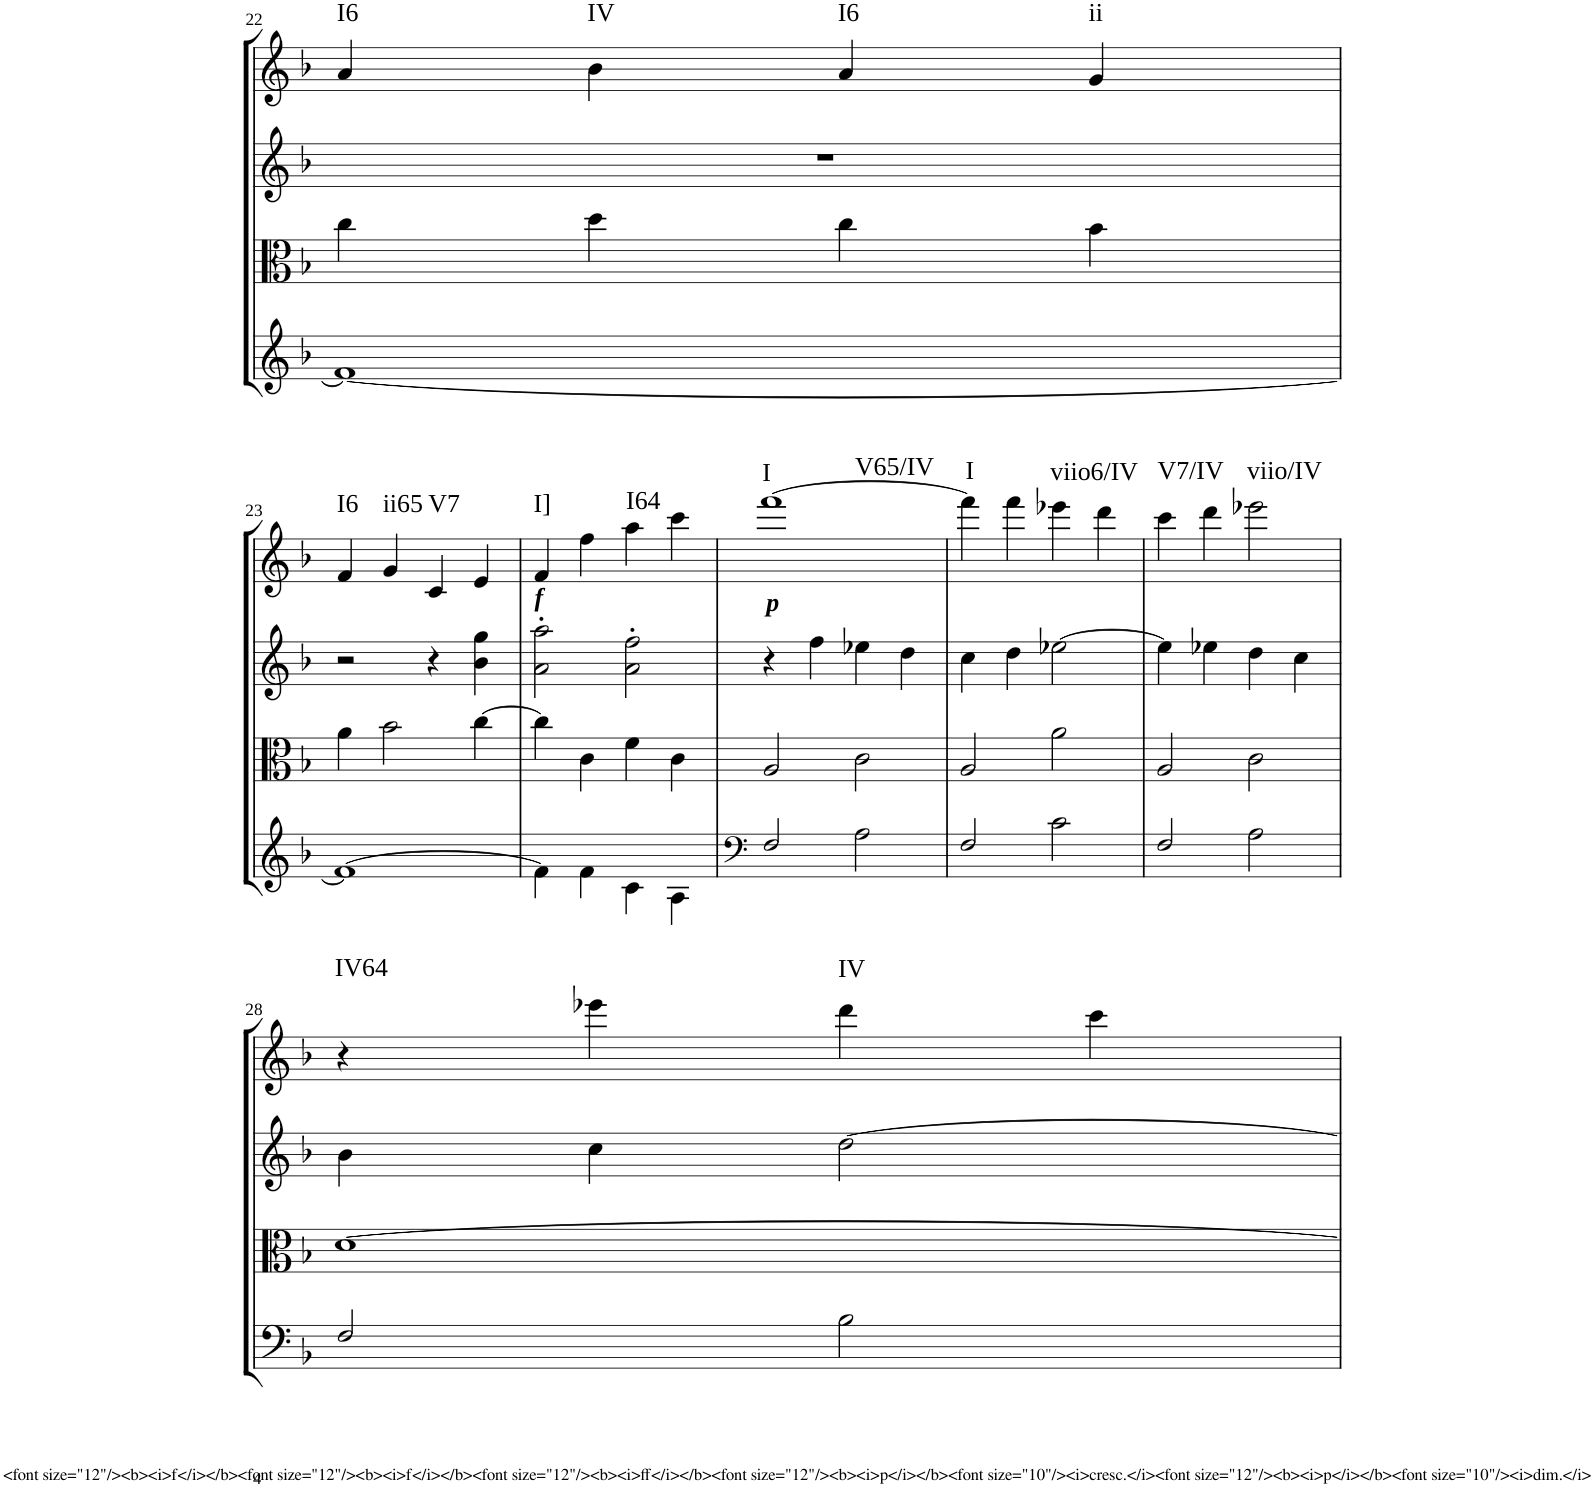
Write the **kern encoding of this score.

**kern	**kern	**kern	**kern	**harte
*part4	*part3	*part2	*part1	*part1
*staff4	*staff3	*staff2	*staff1	*
*I"Cello	*I"Viola	*I"2nd Violin	*I"1st Violin	*
*	*I'Vla	*I'Vln	*I'Vln	*
!!LO:PB:g=z
*clefG2	*clefC3	*clefG2	*clefG2	*
*k[b-]	*k[b-]	*k[b-]	*k[b-]	*
*F:	*F:	*F:	*F:	*
*M4/4	*M4/4	*M4/4	*M4/4	*
*met(c)	*met(c)	*met(c)	*met(c)	*
=22	=22	=22	=22	=22
!	!	!	!	!LO:H:kt=I6
1f_	4cc\	1r	4a/	N
!	!	!	!	!LO:H:kt=IV
.	4dd\	.	4b-\	N
!	!	!	!	!LO:H:kt=I6
.	4cc\	.	4a/	N
!	!	!	!	!LO:H:kt=ii
.	4b-\	.	4g/	N
!!LO:LB:g=z
=23	=23	=23	=23	=23
!	!	!	!	!LO:H:kt=I6
1f_	4a\	2r	4f/	N
!	!	!	!	!LO:H:kt=ii65
.	2b-\	.	4g/	N
!	!	!	!	!LO:H:kt=V7
.	.	4r	4c/	N
.	[4cc\	4b-\ 4gg\	4e/	.
=24	=24	=24	=24	=24
!	!	!LO:TX:a:Bi:t=f	!	!LO:H:kt=I]
4f\]	4cc\]	2a\' 2aa\'	4f/	N
4f\	4c\	.	4ff\	.
!	!	!	!	!LO:H:kt=I64
4c\	4f\	2a\' 2ff\'	4aa\	N
4A\	4c\	.	4ccc\	.
=25	=25	=25	=25	=25
*clefF4	*	*	*	*
!	!	!LO:TX:a:Bi:t=p	!	!LO:H:n=1:kt=I
!	!	!	!	!LO:H:n=2:kt=V65/IV
2F/	2A/	4r	[1fff	N N
.	.	4ff\	.	.
2A\	2c\	4ee-X\	.	.
.	.	4dd\	.	.
=26	=26	=26	=26	=26
!	!	!	!	!LO:H:kt=I
2F/	2A/	4cc\	4fff\]	N
.	.	4dd\	4fff\	.
!	!	!	!	!LO:H:kt=viio6/IV
2c\	2a\	[2ee-X\	4eee-X\	N
.	.	.	4ddd\	.
=27	=27	=27	=27	=27
!	!	!	!	!LO:H:kt=V7/IV
2F/	2A/	4ee-\]	4ccc\	N
.	.	4ee-X\	4ddd\	.
!	!	!	!	!LO:H:kt=viio/IV
2A\	2c\	4dd\	2eee-X\	N
.	.	4cc\	.	.
!!LO:LB:g=z
=28	=28	=28	=28	=28
!	!	!	!	!LO:H:kt=IV64
2F/	[1d	4b-\	4r	N
.	.	4cc\	4eee-X\	.
!	!	!	!	!LO:H:kt=IV
2B-\	.	[2dd\	4ddd\	N
.	.	.	4ccc\	.
=	=	=	=	=
*-	*-	*-	*-	*-
